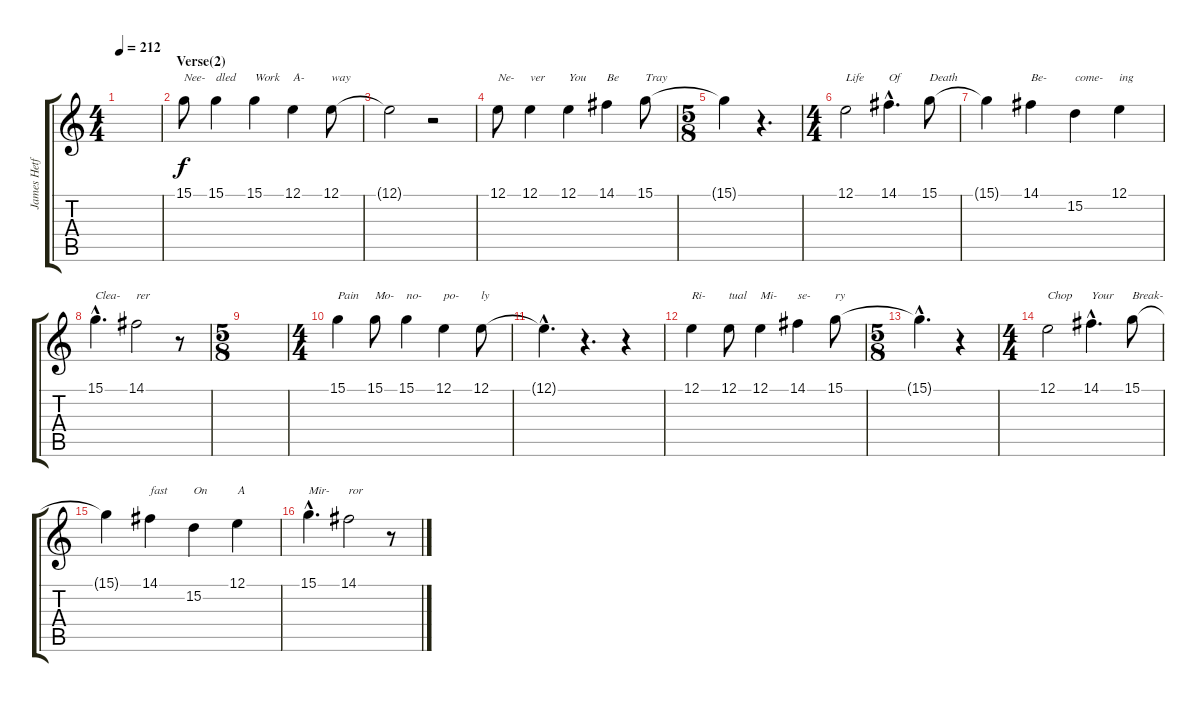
\track ("James Hetfield (Vocal)" "James Hetf") {instrument lead1square}
\staff {score tabs}
\tuning (E4 B3 G3 D3 A2 E2) {hide}
\ts (4 4)
\tempo 212
\clef g2
\ks c
|
\section ("" "Verse(2)")
15.1.8{txt "Nee-"} 15.1.4{txt "dled"} 15.1.4{txt "Work"} 12.1.4{txt "A-"} 12.1.8{txt "way"} |
12.1{t}.2 r.2 |
12.1.8{txt "Ne-"} 12.1.4{txt "ver"} 12.1.4{txt "You"} 14.1.4{txt "Be"} 15.1.8{txt "Tray"} |
\ts (5 8)
15.1{t}.4 r.4{d} |
\ts (4 4)
12.1.2{txt "Life"} 14.1{hac}.4{d txt "Of"} 15.1.8{txt "Death"} |
15.1{t}.4 14.1.4{txt "Be-"} 15.2.4{txt "come-"} 12.1.4{txt "ing"} |
15.1{hac}.4{d txt "Clea-"} 14.1.2{txt "rer"} r.8 |
\ts (5 8)
|
\ts (4 4)
15.1.4{txt "Pain"} 15.1.8{txt "Mo-"} 15.1.4{txt "no-"} 12.1.4{txt "po-"} 12.1.8{txt "ly"} |
12.1{hac t}.4{d} r.4{d} r.4 |
12.1.4{txt "Ri-"} 12.1.8{txt "tual"} 12.1.4{txt "Mi-"} 14.1.4{txt "se-"} 15.1.8{txt "ry"} |
\ts (5 8)
15.1{hac t}.4{d} r.4 |
\ts (4 4)
12.1.2{txt "Chop"} 14.1{hac}.4{d txt "Your"} 15.1.8{txt "Break-"} |
15.1{t}.4 14.1.4{txt "fast"} 15.2.4{txt "On"} 12.1.4{txt "A"} |
15.1{hac}.4{d txt "Mir-"} 14.1.2{txt "ror"} r.8
